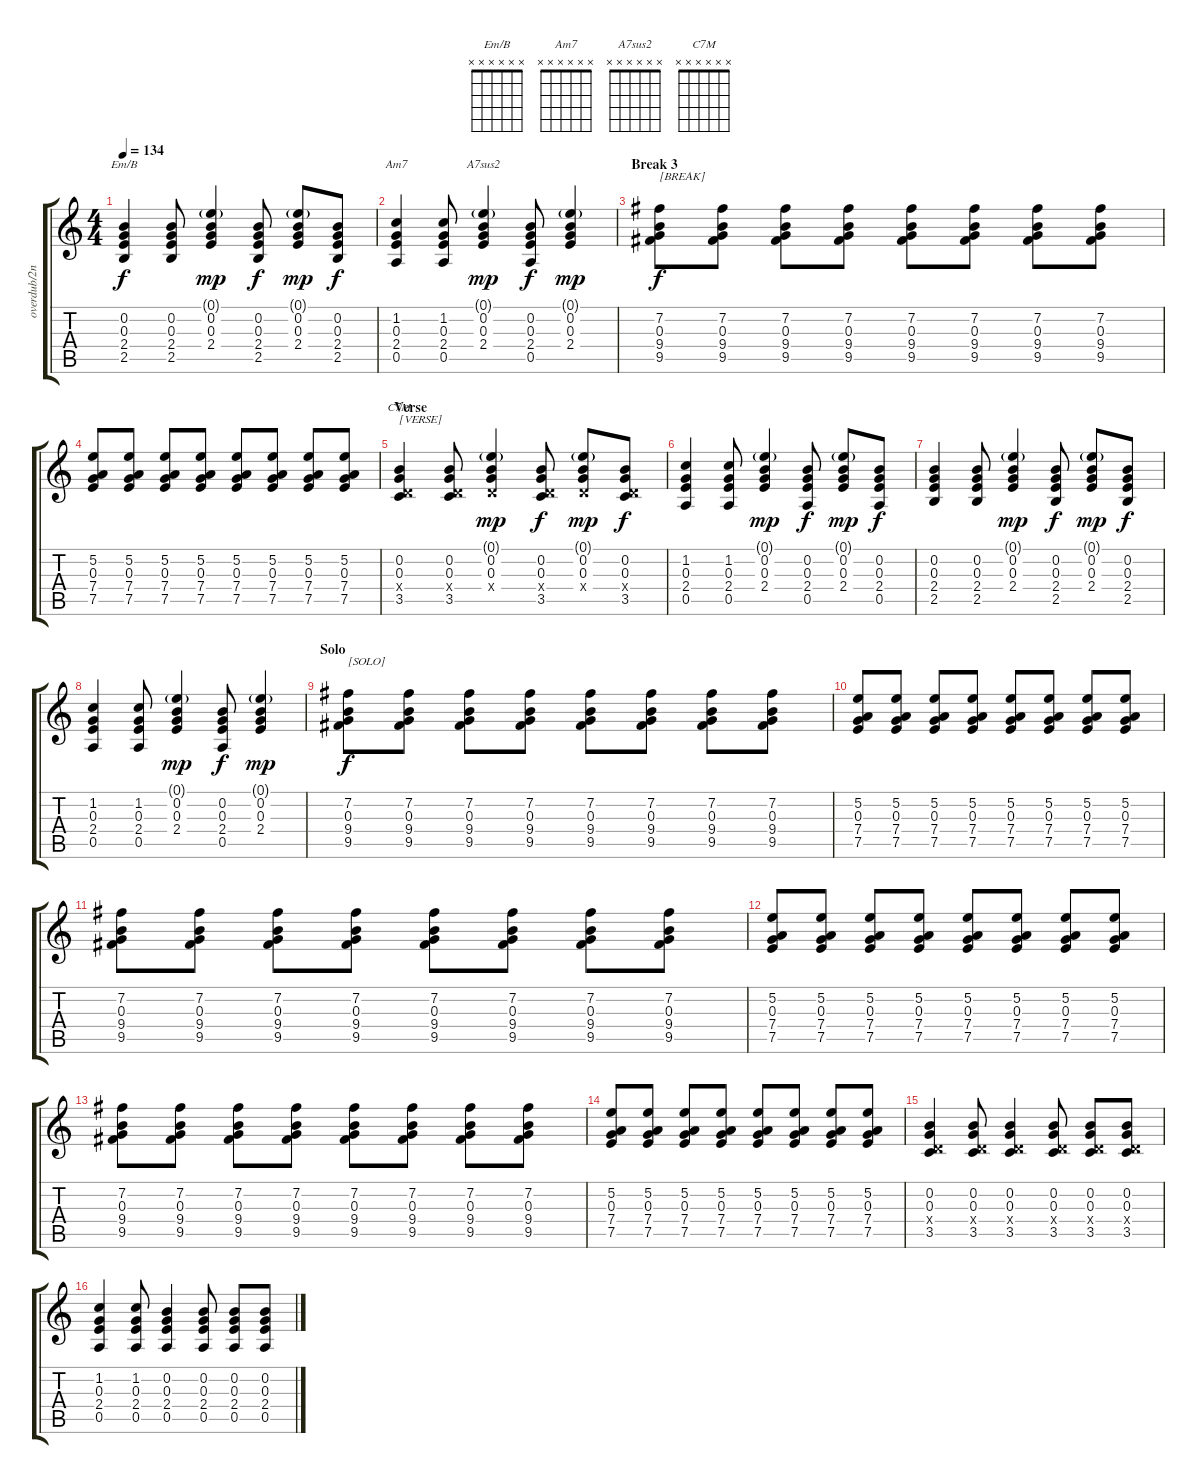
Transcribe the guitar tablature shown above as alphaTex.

\track ("overdub/2nd guitar" "overdub/2n") {instrument overdrivenguitar}
\staff {score tabs}
\tuning (E4 B3 G3 D3 A2 E2) {hide}
\chord ("Em/B" x x x x x x) {firstfret 0}
\chord ("Am7" x x x x x x) {firstfret 0}
\chord ("A7sus2" x x x x x x) {firstfret 0}
\chord ("C7M" x x x x x x) {firstfret 0}
\ts (4 4)
\tempo 134
\clef g2
\ks c
(0.2 0.3 2.4 2.5).4{ch "Em/B" dy f} (0.2 0.3 2.4 2.5).8 (0.1{g} 0.2 0.3 2.4).4{dy mp} (0.2 0.3 2.4 2.5).8{dy f} (0.1{g} 0.2 0.3 2.4).8{dy mp} (0.2 0.3 2.4 2.5).8{dy f} |
(1.2 0.3 2.4 0.5).4{ch "Am7"} (1.2 0.3 2.4 0.5).8 (0.1{g} 0.2 0.3 2.4).4{ch "A7sus2" dy mp} (0.2 0.3 2.4 0.5).8{dy f} (0.1{g} 0.2 0.3 2.4).4{dy mp} |
\section ("" "Break 3")
(7.2 0.3 9.4 9.5).8{txt "[BREAK]" dy f instrument overdrivenguitar} (7.2 0.3 9.4 9.5).8 (7.2 0.3 9.4 9.5).8 (7.2 0.3 9.4 9.5).8 (7.2 0.3 9.4 9.5).8 (7.2 0.3 9.4 9.5).8 (7.2 0.3 9.4 9.5).8 (7.2 0.3 9.4 9.5).8 |
(5.2 0.3 7.4 7.5).8 (5.2 0.3 7.4 7.5).8 (5.2 0.3 7.4 7.5).8 (5.2 0.3 7.4 7.5).8 (5.2 0.3 7.4 7.5).8 (5.2 0.3 7.4 7.5).8 (5.2 0.3 7.4 7.5).8 (5.2 0.3 7.4 7.5).8 |
\section ("" "Verse")
(0.2 0.3 0.4{x} 3.5).4{ch "C7M" txt "[VERSE]" instrument acousticguitarsteel} (0.2 0.3 0.4{x} 3.5).8 (0.1{g} 0.2 0.3 0.4{x}).4{dy mp} (0.2 0.3 0.4{x} 3.5).8{dy f} (0.1{g} 0.2 0.3 0.4{x}).8{dy mp} (0.2 0.3 0.4{x} 3.5).8{dy f} |
(1.2 0.3 2.4 0.5).4 (1.2 0.3 2.4 0.5).8 (0.1{g} 0.2 0.3 2.4).4{dy mp} (0.2 0.3 2.4 0.5).8{dy f} (0.1{g} 0.2 0.3 2.4).8{dy mp} (0.2 0.3 2.4 0.5).8{dy f} |
(0.2 0.3 2.4 2.5).4 (0.2 0.3 2.4 2.5).8 (0.1{g} 0.2 0.3 2.4).4{dy mp} (0.2 0.3 2.4 2.5).8{dy f} (0.1{g} 0.2 0.3 2.4).8{dy mp} (0.2 0.3 2.4 2.5).8{dy f} |
(1.2 0.3 2.4 0.5).4 (1.2 0.3 2.4 0.5).8 (0.1{g} 0.2 0.3 2.4).4{dy mp} (0.2 0.3 2.4 0.5).8{dy f} (0.1{g} 0.2 0.3 2.4).4{dy mp} |
\section ("" "Solo")
(7.2 0.3 9.4 9.5).8{txt "[SOLO]" dy f instrument overdrivenguitar} (7.2 0.3 9.4 9.5).8 (7.2 0.3 9.4 9.5).8 (7.2 0.3 9.4 9.5).8 (7.2 0.3 9.4 9.5).8 (7.2 0.3 9.4 9.5).8 (7.2 0.3 9.4 9.5).8 (7.2 0.3 9.4 9.5).8 |
(5.2 0.3 7.4 7.5).8 (5.2 0.3 7.4 7.5).8 (5.2 0.3 7.4 7.5).8 (5.2 0.3 7.4 7.5).8 (5.2 0.3 7.4 7.5).8 (5.2 0.3 7.4 7.5).8 (5.2 0.3 7.4 7.5).8 (5.2 0.3 7.4 7.5).8 |
(7.2 0.3 9.4 9.5).8 (7.2 0.3 9.4 9.5).8 (7.2 0.3 9.4 9.5).8 (7.2 0.3 9.4 9.5).8 (7.2 0.3 9.4 9.5).8 (7.2 0.3 9.4 9.5).8 (7.2 0.3 9.4 9.5).8 (7.2 0.3 9.4 9.5).8 |
(5.2 0.3 7.4 7.5).8 (5.2 0.3 7.4 7.5).8 (5.2 0.3 7.4 7.5).8 (5.2 0.3 7.4 7.5).8 (5.2 0.3 7.4 7.5).8 (5.2 0.3 7.4 7.5).8 (5.2 0.3 7.4 7.5).8 (5.2 0.3 7.4 7.5).8 |
(7.2 0.3 9.4 9.5).8 (7.2 0.3 9.4 9.5).8 (7.2 0.3 9.4 9.5).8 (7.2 0.3 9.4 9.5).8 (7.2 0.3 9.4 9.5).8 (7.2 0.3 9.4 9.5).8 (7.2 0.3 9.4 9.5).8 (7.2 0.3 9.4 9.5).8 |
(5.2 0.3 7.4 7.5).8 (5.2 0.3 7.4 7.5).8 (5.2 0.3 7.4 7.5).8 (5.2 0.3 7.4 7.5).8 (5.2 0.3 7.4 7.5).8 (5.2 0.3 7.4 7.5).8 (5.2 0.3 7.4 7.5).8 (5.2 0.3 7.4 7.5).8 |
(0.2 0.3 0.4{x} 3.5).4 (0.2 0.3 0.4{x} 3.5).8 (0.2 0.3 0.4{x} 3.5).4 (0.2 0.3 0.4{x} 3.5).8 (0.2 0.3 0.4{x} 3.5).8 (0.2 0.3 0.4{x} 3.5).8 |
(1.2 0.3 2.4 0.5).4 (1.2 0.3 2.4 0.5).8 (0.2 0.3 2.4 0.5).4 (0.2 0.3 2.4 0.5).8 (0.2 0.3 2.4 0.5).8 (0.2 0.3 2.4 0.5).8
